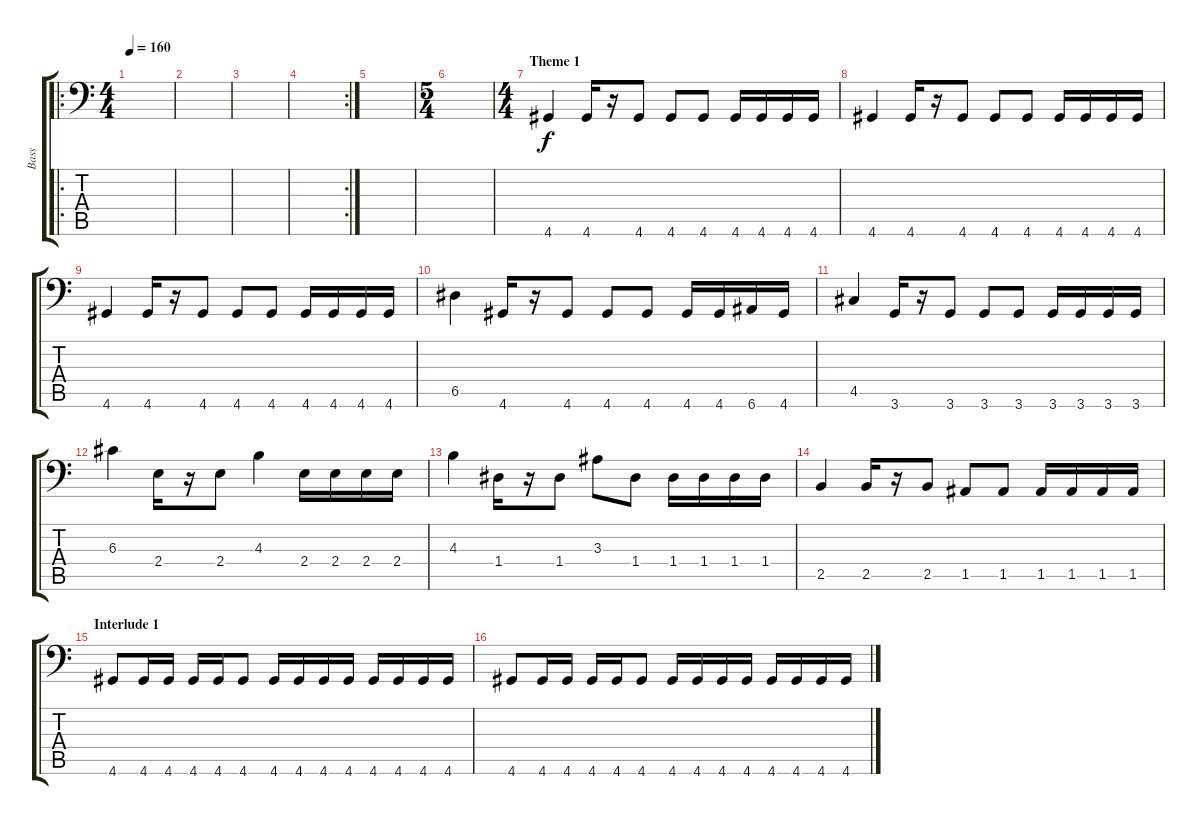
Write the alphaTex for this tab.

\track ("Bass" "Bass") {instrument electricbasspick}
\staff {score tabs}
\tuning (E4 B3 G2 D2 A1 E1) {hide}
\ro
\ts (4 4)
\tempo 160
\clef f4
\ks c
|
|
|
\rc 2
|
|
\ts (5 4)
|
\ts (4 4)
\section ("" "Theme 1")
4.6.4 4.6.16 r.16 4.6.8 4.6.8 4.6.8 4.6.16 4.6.16 4.6.16 4.6.16 |
4.6.4 4.6.16 r.16 4.6.8 4.6.8 4.6.8 4.6.16 4.6.16 4.6.16 4.6.16 |
4.6.4 4.6.16 r.16 4.6.8 4.6.8 4.6.8 4.6.16 4.6.16 4.6.16 4.6.16 |
6.5.4 4.6.16 r.16 4.6.8 4.6.8 4.6.8 4.6.16 4.6.16 6.6.16 4.6.16 |
4.5.4 3.6.16 r.16 3.6.8 3.6.8 3.6.8 3.6.16 3.6.16 3.6.16 3.6.16 |
6.3.4 2.4.16 r.16 2.4.8 4.3.4 2.4.16 2.4.16 2.4.16 2.4.16 |
4.3.4 1.4.16 r.16 1.4.8 3.3.8 1.4.8 1.4.16 1.4.16 1.4.16 1.4.16 |
2.5.4 2.5.16 r.16 2.5.8 1.5.8 1.5.8 1.5.16 1.5.16 1.5.16 1.5.16 |
\section ("" "Interlude 1")
4.6.8 4.6.16 4.6.16 4.6.16 4.6.16 4.6.8 4.6.16 4.6.16 4.6.16 4.6.16 4.6.16 4.6.16 4.6.16 4.6.16 |
4.6.8 4.6.16 4.6.16 4.6.16 4.6.16 4.6.8 4.6.16 4.6.16 4.6.16 4.6.16 4.6.16 4.6.16 4.6.16 4.6.16
